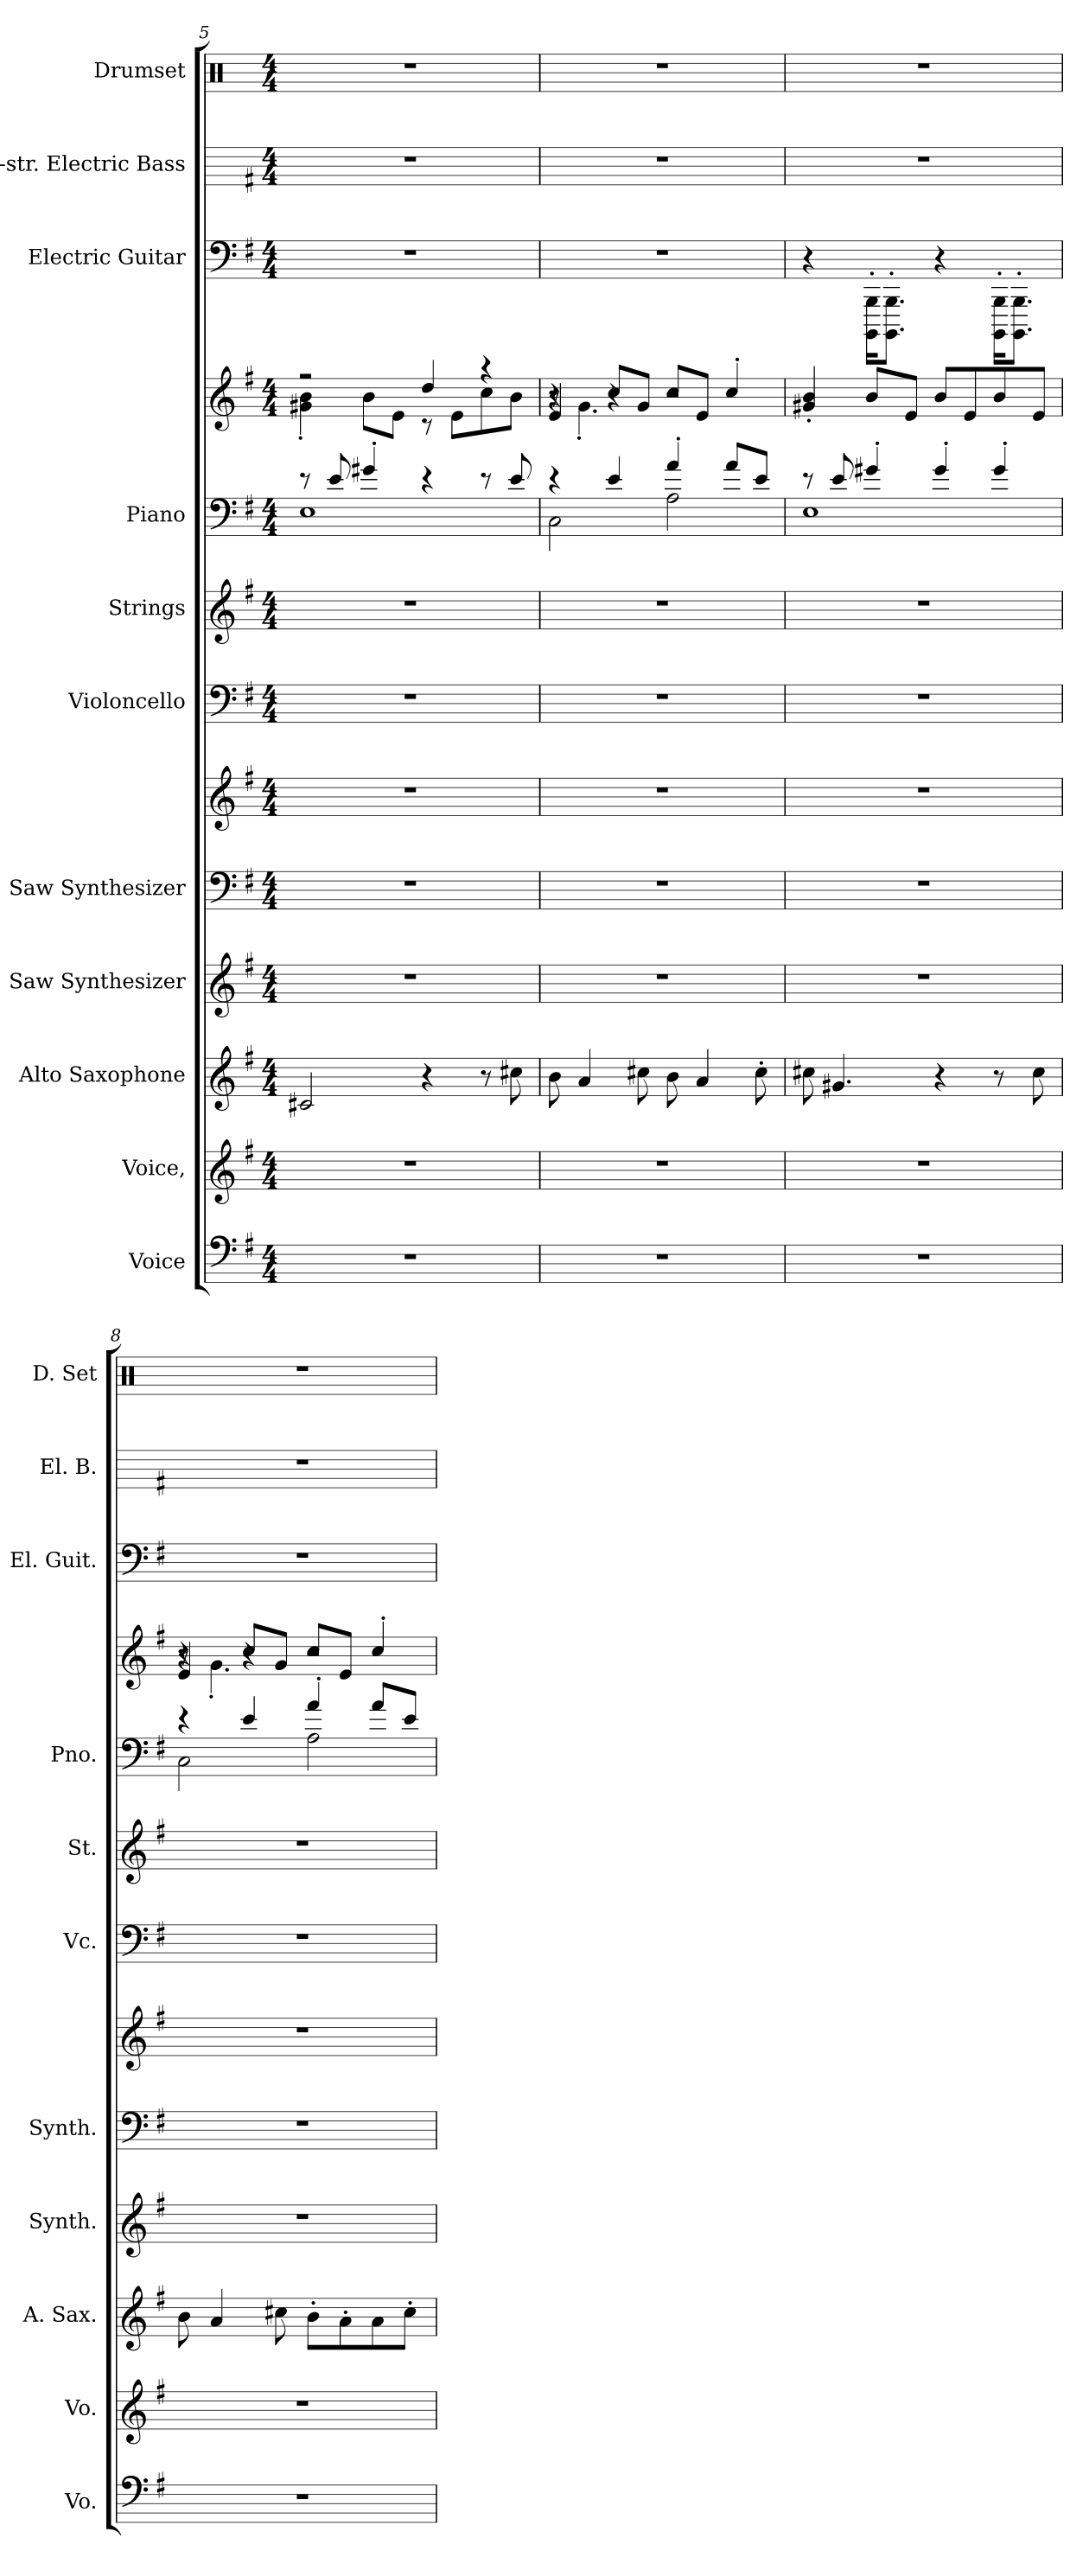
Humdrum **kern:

**kern	**kern	**kern	**kern	**kern	**kern	**kern	**kern	**kern	**kern	**kern	**kern	**kern
*part11	*part10	*part9	*part8	*part7	*part7	*part6	*part5	*part4	*part4	*part3	*part2	*part1
*staff13	*staff12	*staff11	*staff10	*staff9	*staff8	*staff7	*staff6	*staff5	*staff4	*staff3	*staff2	*staff1
*I"Voice	*I"Voice,	*I"Alto Saxophone	*I"Saw Synthesizer	*I"Saw Synthesizer	*	*I"Violoncello	*I"Strings	*I"Piano	*	*I"Electric Guitar	*I"5-str. Electric Bass	*I"Drumset
*I'Vo.	*I'Vo.	*I'A. Sax.	*I'Synth.	*I'Synth.	*	*I'Vc.	*I'St.	*I'Pno.	*	*I'El. Guit.	*I'El. B.	*I'D. Set
!!LO:PB:g=z
*clefF5	*clefG2	*clefG2	*clefG2	*clefF4	*clefG2	*clefF4	*clefG2	*clefF4	*clefG2	*	*	*clefX
*	*	*ITrd5c9	*	*	*	*	*	*	*	*	*ITrd7c12	*
*k[f#]	*k[f#]	*k[b-e-]	*k[f#]	*k[f#]	*k[f#]	*k[f#]	*k[f#]	*k[f#]	*k[f#]	*k[f#]	*k[f#]	*k[]
*M4/4	*M4/4	*M4/4	*M4/4	*M4/4	*M4/4	*M4/4	*M4/4	*M4/4	*M4/4	*M4/4	*M4/4	*M4/4
=5	=5	=5	=5	=5	=5	=5	=5	=5	=5	=5	=5	=5
*	*	*	*	*	*	*	*	*^	*^	*	*	*
1r	1r	2En/	1r	1r	1r	1r	1r	8r	1E	2r	4g#X\' 4b\'	1r	1r	1r
.	.	.	.	.	.	.	.	8e/	.	.	.	.	.	.
.	.	.	.	.	.	.	.	4g#X'/	.	.	8b\L	.	.	.
.	.	.	.	.	.	.	.	.	.	.	8e\J	.	.	.
.	.	4r	.	.	.	.	.	4r	.	4dd/	8r	.	.	.
.	.	.	.	.	.	.	.	.	.	.	8e\L	.	.	.
.	.	8r	.	.	.	.	.	8r	.	4r	8cc\	.	.	.
.	.	8en\	.	.	.	.	.	8e/	.	.	8b\J	.	.	.
=6	=6	=6	=6	=6	=6	=6	=6	=6	=6	=6	=6	=6	=6	=6
*	*	*	*	*	*	*	*	*	*	*	*^	*	*	*
1r	1r	8d\	1r	1r	1r	1r	1r	4r	2C\	4r	8r	4e/	1r	1r	1r
.	.	4c/	.	.	.	.	.	.	.	.	4.g'\	.	.	.	.
.	.	.	.	.	.	.	.	4e/	.	8cc/L	.	4r	.	.	.
.	.	8en\	.	.	.	.	.	.	.	8g/J	.	.	.	.	.
.	.	8d\	.	.	.	.	.	4a'/	2A\	8cc/L	2r	2r	.	.	.
.	.	4c/	.	.	.	.	.	.	.	8e/J	.	.	.	.	.
.	.	.	.	.	.	.	.	8a/L	.	4cc'/	.	.	.	.	.
.	.	8e'\	.	.	.	.	.	8e/J	.	.	.	.	.	.	.
*	*	*	*	*	*	*	*	*	*	*v	*v	*v	*	*	*
=7	=7	=7	=7	=7	=7	=7	=7	=7	=7	=7	=7	=7	=7
1r	1r	8en\	1r	1r	1r	1r	1r	8r	1E	4g#X/' 4b/'	4r	1r	1r
.	.	4.Bn/	.	.	.	.	.	8e/	.	.	.	.	.
.	.	.	.	.	.	.	.	4g#X'/	.	8b/L	16BBBB'\ 16BBB'\KL	.	.
.	.	.	.	.	.	.	.	.	.	.	8.BBBB'\ 8.BBB'\J	.	.
.	.	.	.	.	.	.	.	.	.	8e/J	.	.	.
.	.	4r	.	.	.	.	.	4g#'/	.	8b/L	4r	.	.
.	.	.	.	.	.	.	.	.	.	8e/	.	.	.
.	.	8r	.	.	.	.	.	4g#'/	.	8b/	16BBBB'\ 16BBB'\KL	.	.
.	.	.	.	.	.	.	.	.	.	.	8.BBBB'\ 8.BBB'\J	.	.
.	.	8e\	.	.	.	.	.	.	.	8e/J	.	.	.
!!LO:PB:g=z
=8	=8	=8	=8	=8	=8	=8	=8	=8	=8	=8	=8	=8	=8
*	*	*	*	*	*	*	*	*	*	*^	*	*	*
*	*	*	*	*	*	*	*	*	*	*	*^	*	*	*
1r	1r	8d\	1r	1r	1r	1r	1r	4r	2C\	4r	8r	4e/	1r	1r	1r
.	.	4c/	.	.	.	.	.	.	.	.	4.g'\	.	.	.	.
.	.	.	.	.	.	.	.	4e/	.	8cc/L	.	4r	.	.	.
.	.	8en\	.	.	.	.	.	.	.	8g/J	.	.	.	.	.
.	.	8d'\L	.	.	.	.	.	4a'/	2A\	8cc/L	2r	2r	.	.	.
.	.	8c'\	.	.	.	.	.	.	.	8e/J	.	.	.	.	.
.	.	8c\	.	.	.	.	.	8a/L	.	4cc'/	.	.	.	.	.
.	.	8e'\J	.	.	.	.	.	8e/J	.	.	.	.	.	.	.
*	*	*	*	*	*	*	*	*v	*v	*	*	*	*	*	*
*	*	*	*	*	*	*	*	*	*v	*v	*v	*	*	*
=	=	=	=	=	=	=	=	=	=	=	=	=
*-	*-	*-	*-	*-	*-	*-	*-	*-	*-	*-	*-	*-
